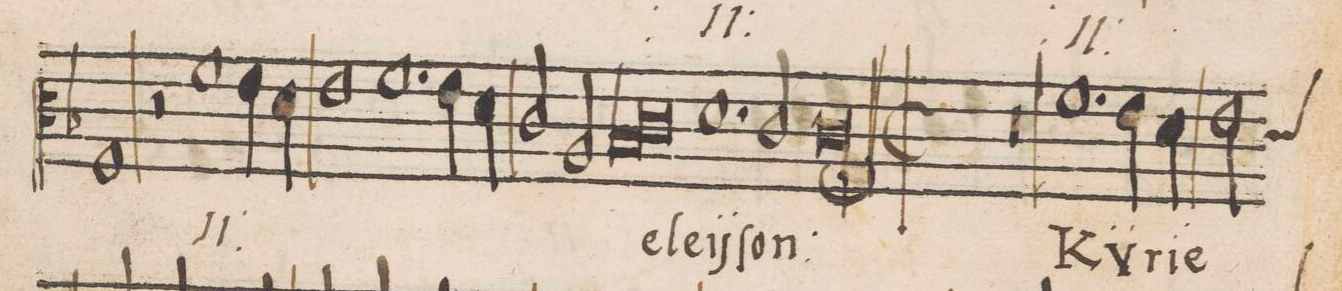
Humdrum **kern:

**kern	**text
*I"ALTVS	*
*clefC3	*
*k[b-]	*
*met(C|)	*
*M2/1	*
1F/	.
=50-	=50-
2r	.
1f\	Chri-
4e\	.
4d\	.
=51-	=51-
1e\	.
1.f\	-ſte
=52-	=52-
4e\	.
4d\	.
2c/	.
2A/	e-
=53-	=53-
*lig	*
1B-/	.
1c\	.
*Xlig	*
=54-	=54-
1.d\	-le-
2c/	-ÿ-
=55-	=55-
1c\;<	-ſon:
=56||	=56||
*M2/1	*
*met(C|)	*
0r	.
=57-	=57-
1.f\	Kÿ-
4e\	ri-
4d\	-e
=58-	=58-
*custos:d	*
2e\	.
*-	*-
